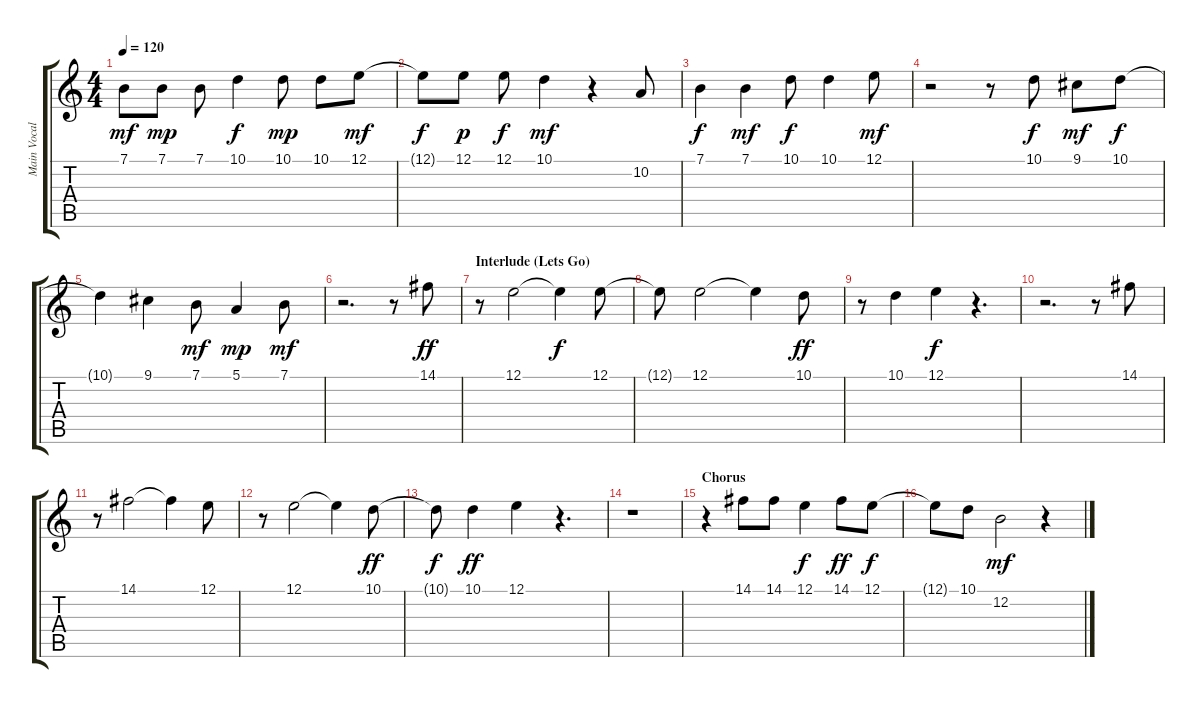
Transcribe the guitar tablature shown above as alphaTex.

\track ("Main Vocalist" "Main Vocal") {instrument lead1square}
\staff {score tabs}
\tuning (E4 B3 G3 D3 A2 E2) {hide}
\ts (4 4)
\tempo 120
\clef g2
\ks c
7.1.8{dy mf} 7.1.8{dy mp} 7.1.8 10.1.4{dy f} 10.1.8{dy mp} 10.1.8 12.1.8{dy mf} |
12.1{t}.8{dy f} 12.1.8{dy p} 12.1.8{dy f} 10.1.4{dy mf} r.4 10.2.8 |
7.1.4{dy f} 7.1.4{dy mf} 10.1.8{dy f} 10.1.4 12.1.8{dy mf} |
r.2 r.8 10.1.8{dy f} 9.1.8{dy mf} 10.1.8{dy f} |
10.1{t}.4 9.1.4 7.1.8{dy mf} 5.1.4{dy mp} 7.1.8{dy mf} |
r.2{d} r.8 14.1.8{dy ff} |
\section ("" "Interlude (Lets Go)")
r.8 12.1.2 12.1{t}.4{dy f} 12.1.8 |
12.1{t}.8 12.1.2 12.1{t}.4 10.1.8{dy ff} |
r.8 10.1.4 12.1.4{dy f} r.4{d} |
r.2{d} r.8 14.1.8 |
r.8 14.1.2 14.1{t}.4 12.1.8 |
r.8 12.1.2 12.1{t}.4 10.1.8{dy ff} |
10.1{t}.8{dy f} 10.1.4{dy ff} 12.1.4 r.4{d} |
r.1 |
\section ("" "Chorus")
r.4 14.1.8 14.1.8 12.1.4{dy f} 14.1.8{dy ff} 12.1.8{dy f} |
12.1{t}.8 10.1.8 12.2.2{dy mf} r.4
